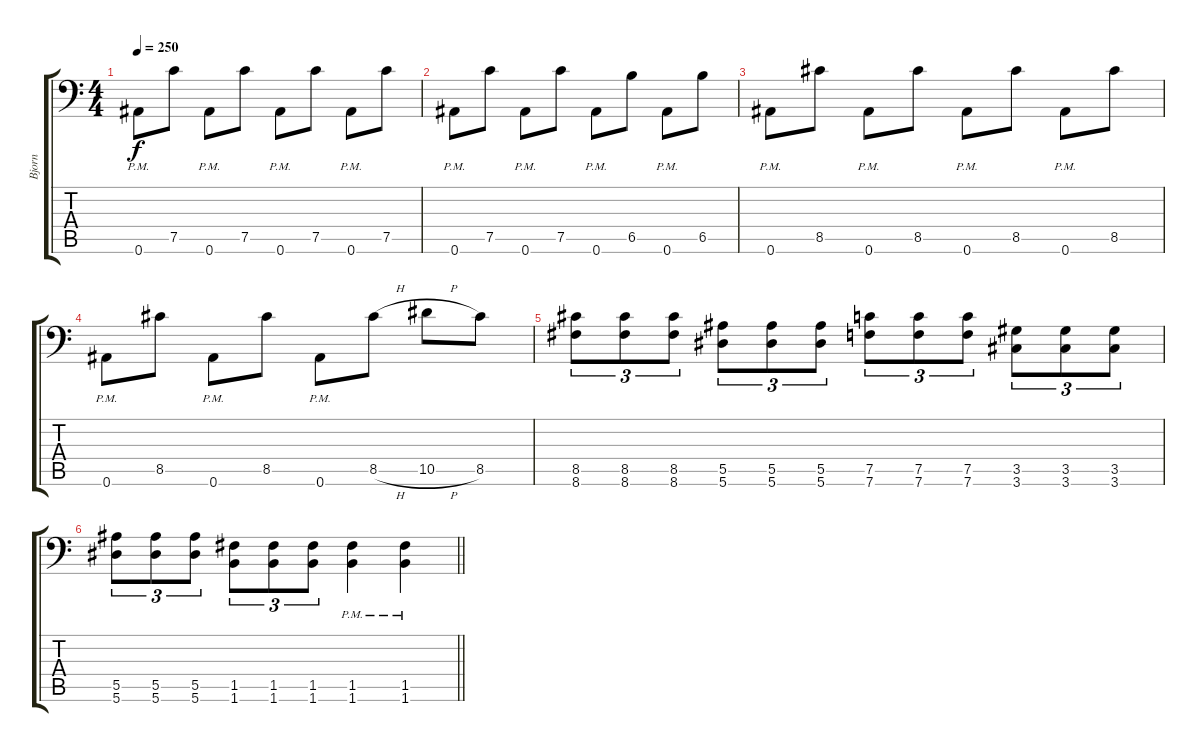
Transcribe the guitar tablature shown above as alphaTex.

\track ("Bjorn" "Bjorn") {instrument distortionguitar}
\staff {score tabs}
\tuning (C4 G3 Eb3 Bb2 F2 Bb1) {hide}
\ts (4 4)
\tempo 250
\clef f4
\ks c
0.6{pm}.8{dy f} 7.5.8 0.6{pm}.8 7.5.8 0.6{pm}.8 7.5.8 0.6{pm}.8 7.5.8 |
0.6{pm}.8 7.5.8 0.6{pm}.8 7.5.8 0.6{pm}.8 6.5.8 0.6{pm}.8 6.5.8 |
0.6{pm}.8 8.5.8 0.6{pm}.8 8.5.8 0.6{pm}.8 8.5.8 0.6{pm}.8 8.5.8 |
0.6{pm}.8 8.5.8 0.6{pm}.8 8.5.8 0.6{pm}.8 8.5{h}.8 10.5{h}.8 8.5.8 |
(8.5 8.6).8{tu (3 2)} (8.5 8.6).8{tu (3 2)} (8.5 8.6).8{tu (3 2)} (5.5 5.6).8{tu (3 2)} (5.5 5.6).8{tu (3 2)} (5.5 5.6).8{tu (3 2)} (7.5 7.6).8{tu (3 2)} (7.5 7.6).8{tu (3 2)} (7.5 7.6).8{tu (3 2)} (3.5 3.6).8{tu (3 2)} (3.5 3.6).8{tu (3 2)} (3.5 3.6).8{tu (3 2)} |
\barLineRight lightlight
(5.5 5.6).8{tu (3 2)} (5.5 5.6).8{tu (3 2)} (5.5 5.6).8{tu (3 2)} (1.5 1.6).8{tu (3 2)} (1.5 1.6).8{tu (3 2)} (1.5 1.6).8{tu (3 2)} (1.5{pm} 1.6{pm}).4 (1.5{pm} 1.6{pm}).4
